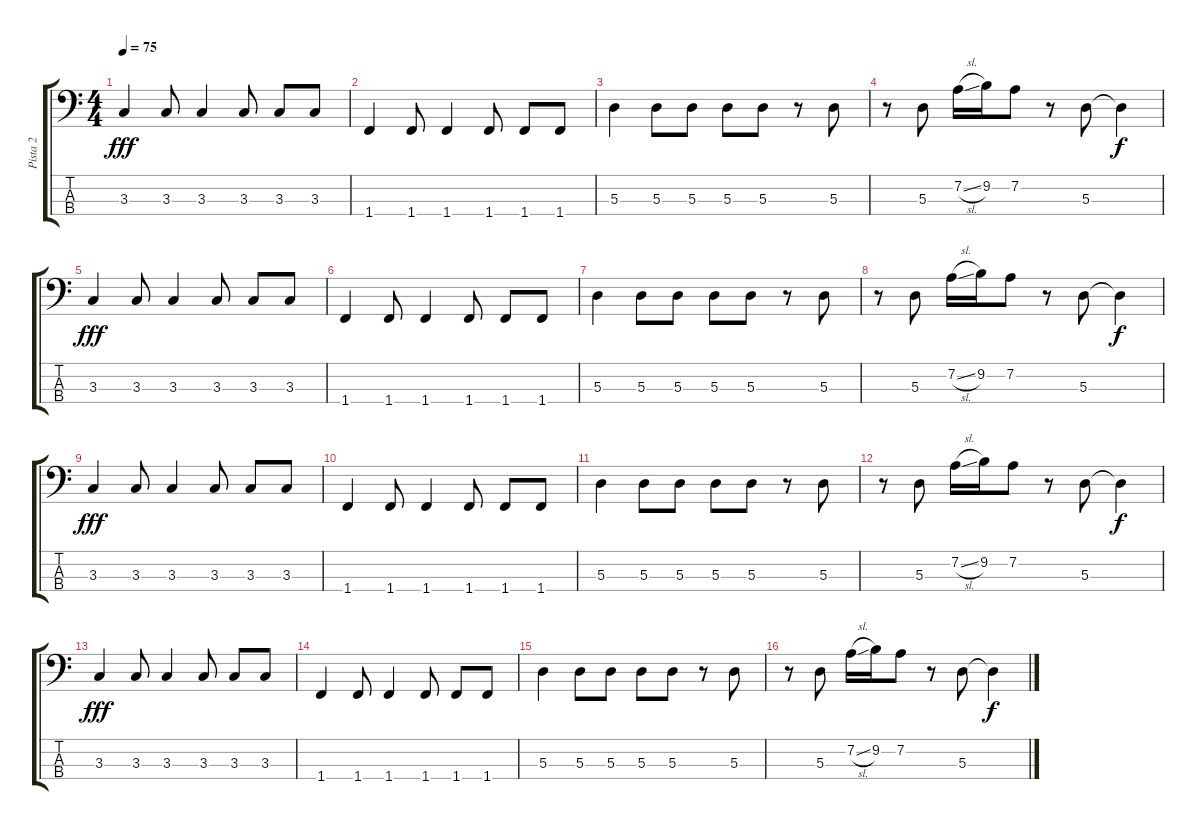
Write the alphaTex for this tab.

\track ("Pista 2" "Pista 2") {instrument electricbassfinger}
\staff {score tabs}
\tuning (G2 D2 A1 E1) {hide}
\ts (4 4)
\tempo 75
\clef f4
\ks c
3.3.4{dy fff} 3.3.8 3.3.4 3.3.8 3.3.8 3.3.8 |
1.4.4 1.4.8 1.4.4 1.4.8 1.4.8 1.4.8 |
5.3.4 5.3.8 5.3.8 5.3.8 5.3.8 r.8 5.3.8 |
r.8 5.3.8 7.2{sl}.16 9.2.16 7.2.8 r.8 5.3.8 5.3{t}.4{dy f} |
3.3.4{dy fff} 3.3.8 3.3.4 3.3.8 3.3.8 3.3.8 |
1.4.4 1.4.8 1.4.4 1.4.8 1.4.8 1.4.8 |
5.3.4 5.3.8 5.3.8 5.3.8 5.3.8 r.8 5.3.8 |
r.8 5.3.8 7.2{sl}.16 9.2.16 7.2.8 r.8 5.3.8 5.3{t}.4{dy f} |
3.3.4{dy fff} 3.3.8 3.3.4 3.3.8 3.3.8 3.3.8 |
1.4.4 1.4.8 1.4.4 1.4.8 1.4.8 1.4.8 |
5.3.4 5.3.8 5.3.8 5.3.8 5.3.8 r.8 5.3.8 |
r.8 5.3.8 7.2{sl}.16 9.2.16 7.2.8 r.8 5.3.8 5.3{t}.4{dy f} |
3.3.4{dy fff} 3.3.8 3.3.4 3.3.8 3.3.8 3.3.8 |
1.4.4 1.4.8 1.4.4 1.4.8 1.4.8 1.4.8 |
5.3.4 5.3.8 5.3.8 5.3.8 5.3.8 r.8 5.3.8 |
r.8 5.3.8 7.2{sl}.16 9.2.16 7.2.8 r.8 5.3.8 5.3{t}.4{dy f}
